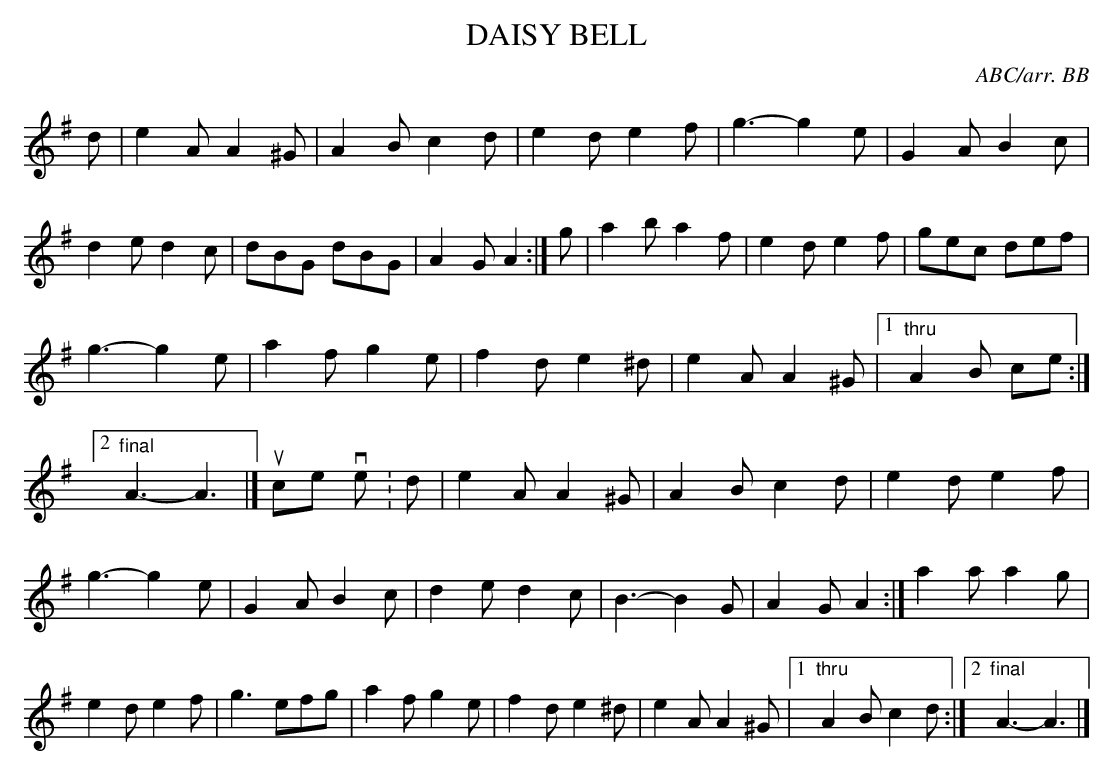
X:1
T:DAISY BELL\
C:ABC/arr. BB\
The fact that part 2 of the source version has only 7 measures doesn't \
help. But I thought this was an interesting enough tune worth re-working \
a little! \
M:6/8\
K:Ador\
d|e2A A2^G|A2B c2d|e2d e2f|g3-g2e|\
G2A B2c|d2e d2c|dBG dBG|A2G A2 :|\
g|a2b a2f|e2d e2f|gec def|g3-g2e|\
a2f g2e|f2d e2^d|e2A A2^G|1 "thru"A2B ce :|\
[2 "final"A3-A3|]\
\
\
source version:\
d|e2A A2^G|A2B c2d|e2d e2f|g3-g2e|\
G2A B2c|d2e d2c|B3-B2G|A2G A2 :|\
a2a a2g|e2d e2f|g3 efg|a2f g2e|\
f2d e2^d|e2A A2^G|1 "thru"A2B c2d :|\
[2 "final"A3-A3|]\
\
\
